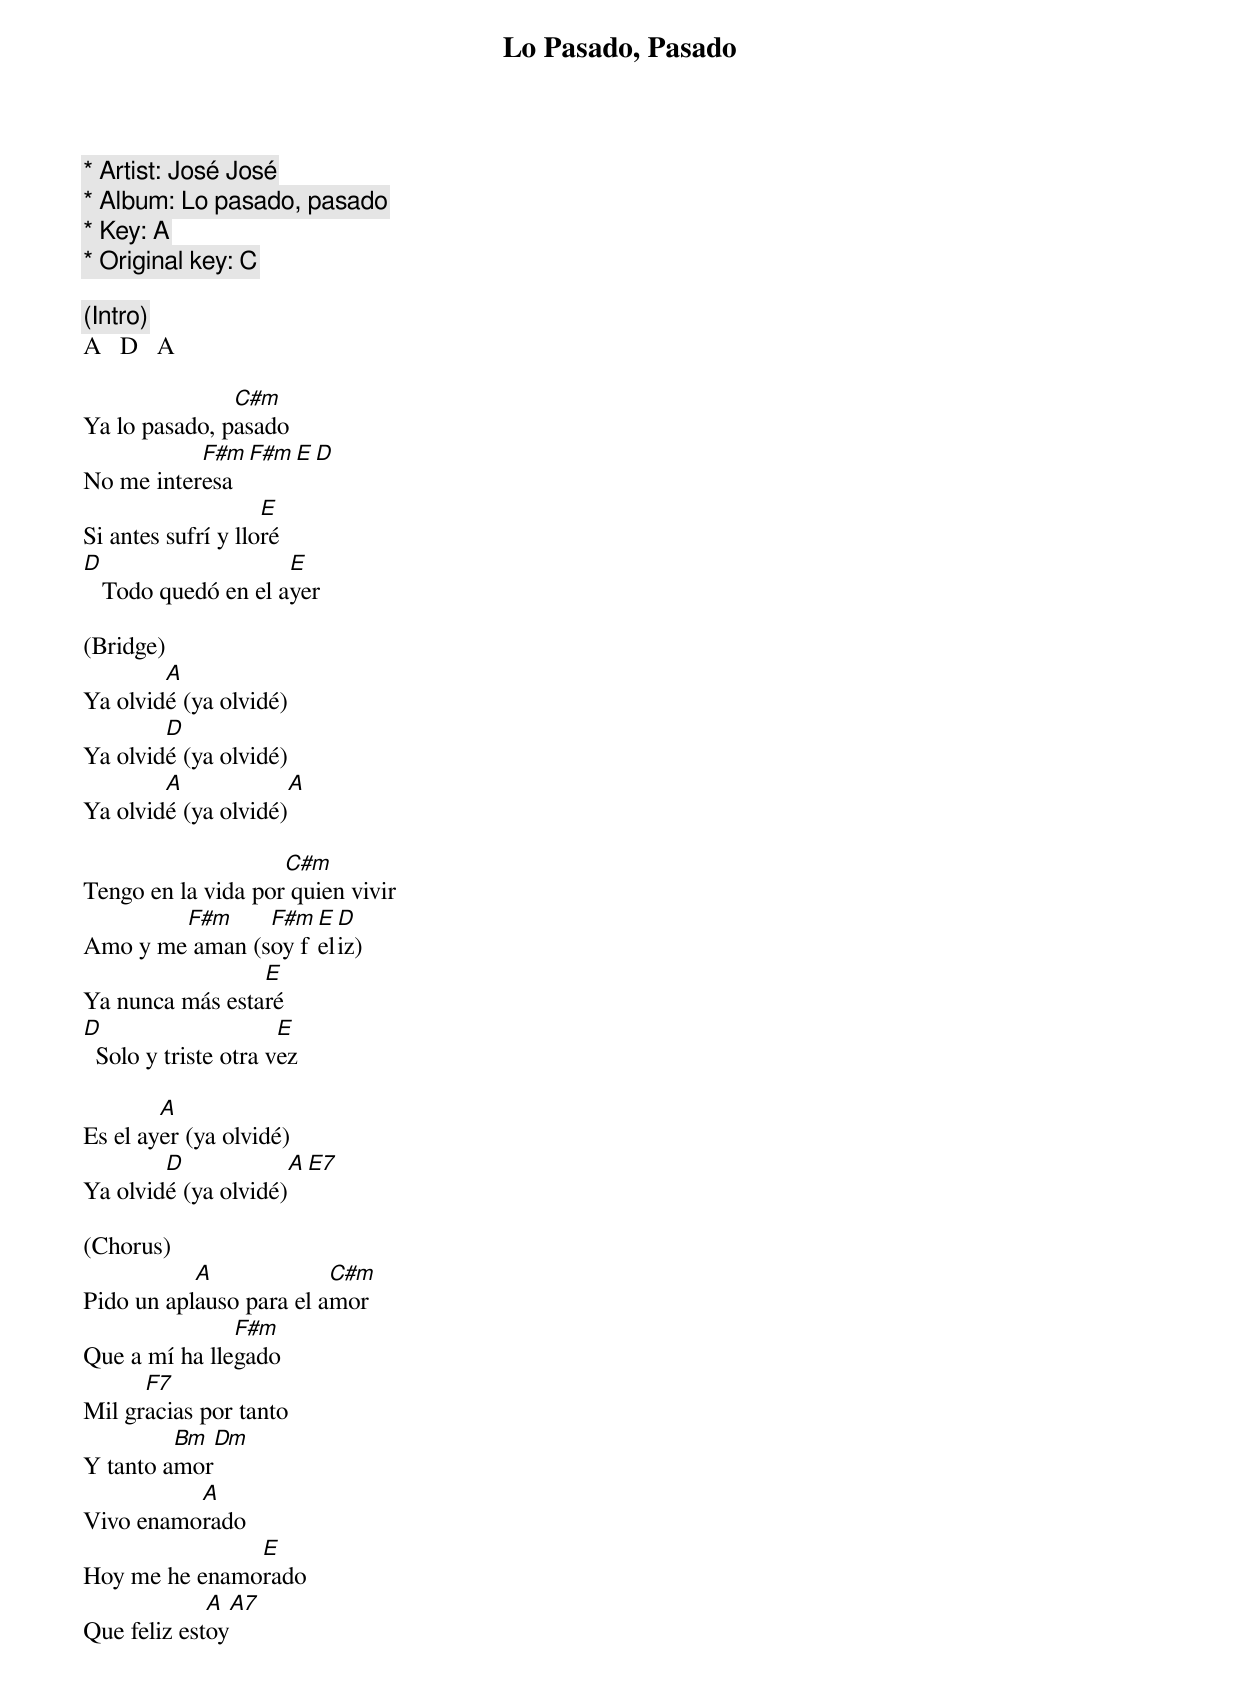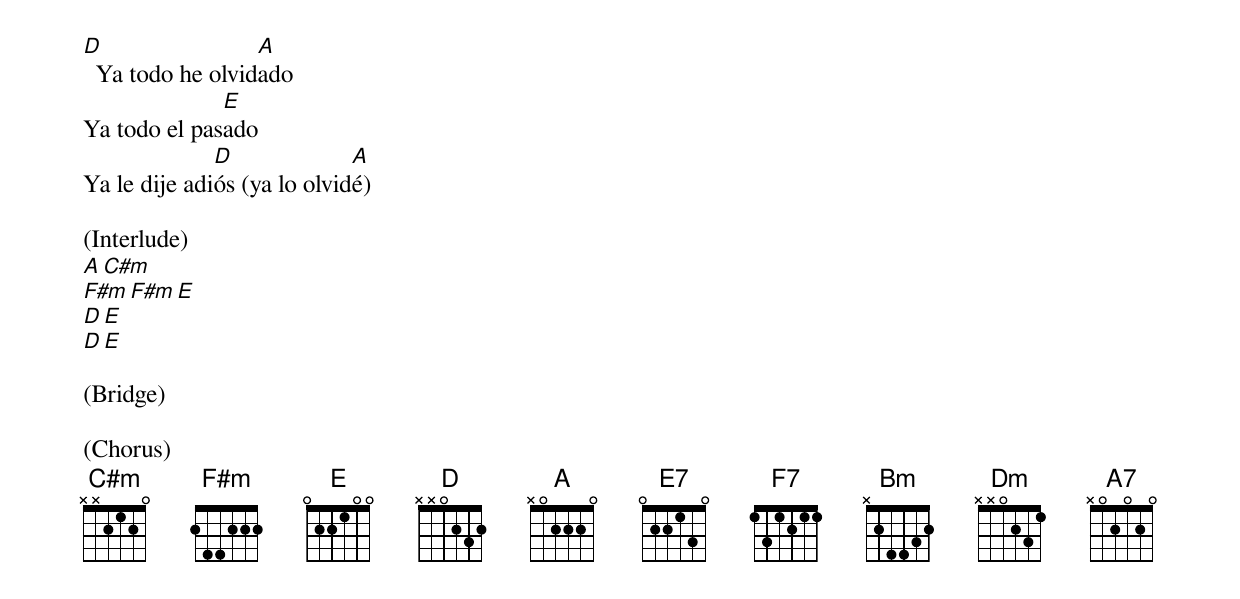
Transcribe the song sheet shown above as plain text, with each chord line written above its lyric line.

Lo Pasado, Pasado

* Artist: José José
* Album: Lo pasado, pasado
* Key: A
* Original key: C

(Intro)
A   D   A

               C#m
Ya lo pasado, pasado
           F#m   F#m E D
No me interesa
                    E
Si antes sufrí y lloré
D                    E
   Todo quedó en el ayer

(Bridge)
        A
Ya olvidé (ya olvidé)
        D
Ya olvidé (ya olvidé)
        A             A
Ya olvidé (ya olvidé)

                    C#m
Tengo en la vida por quien vivir
        F#m     F#m E D
Amo y me aman (soy feliz)
                 E
Ya nunca más estaré
D                     E
  Solo y triste otra vez

        A
Es el ayer (ya olvidé)
        D             A  E7
Ya olvidé (ya olvidé)

(Chorus)
           A             C#m
Pido un aplauso para el amor
               F#m
Que a mí ha llegado
      F7
Mil gracias por tanto
         Bm  Dm
Y tanto amor
          A
Vivo enamorado
               E
Hoy me he enamorado
             A  A7
Que feliz estoy
D                 A
  Ya todo he olvidado
              E
Ya todo el pasado
              D              A
Ya le dije adiós (ya lo olvidé)

(Interlude)
A  C#m
F#m  F#m E
D  E
D  E

(Bridge)

(Chorus)
